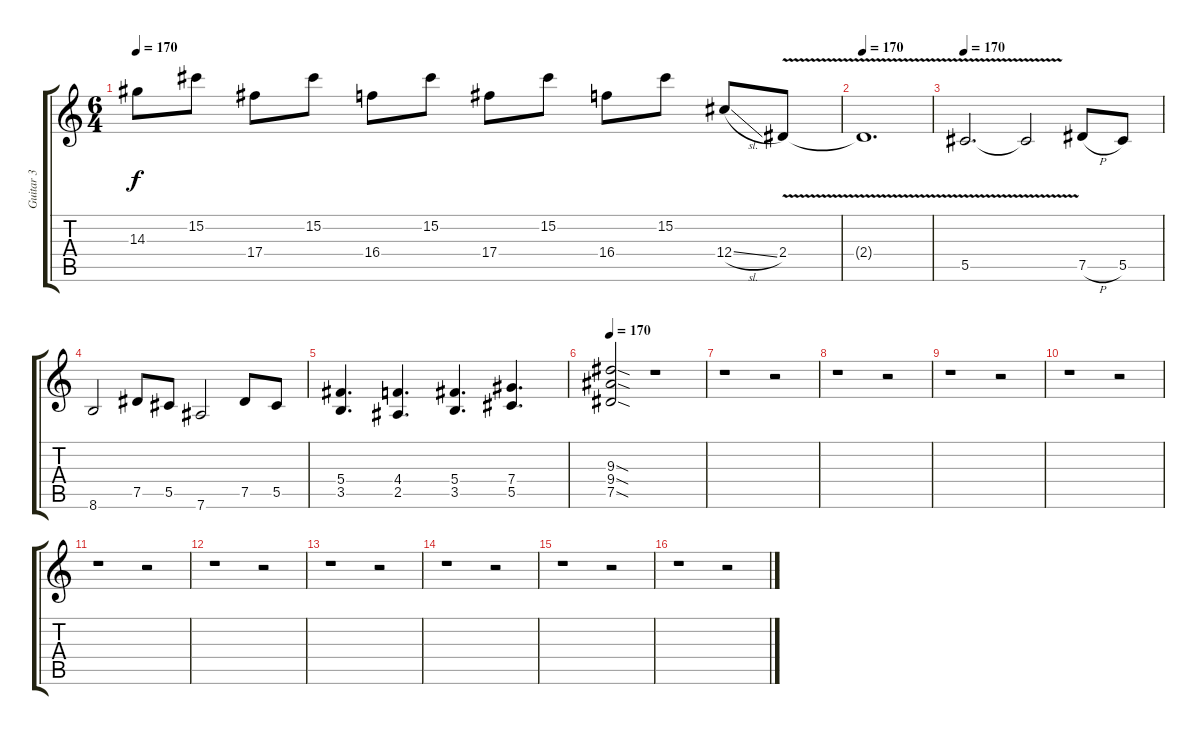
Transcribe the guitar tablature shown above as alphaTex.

\track ("Guitar 3" "Guitar 3") {instrument distortionguitar}
\staff {score tabs}
\tuning (Eb4 Bb3 Gb3 Db3 Ab2 Eb2) {hide}
\ts (6 4)
\tempo 170
\clef g2
\ks c
14.3.8{dy f} 15.2.8 17.4.8 15.2.8 16.4.8 15.2.8 17.4.8 15.2.8 16.4.8 15.2.8 12.4{sl}.8 2.4{v}.8 |
\tempo 170
2.4{t}.1{d} |
\tempo 170
5.5{v}.2{d} 5.5{t}.2 7.5{h}.8 5.5.8 |
8.6.2 7.5.8 5.5.8 7.6.2 7.5.8 5.5.8 |
(5.4 3.5).4{d} (4.4 2.5).4{d} (5.4 3.5).4{d} (7.4 5.5).4{d} |
\tempo 170
(9.3{sod} 9.4{sod} 7.5{sod}).2 r.1 |
r.1 r.2 |
r.1 r.2 |
r.1 r.2 |
r.1 r.2 |
r.1 r.2 |
r.1 r.2 |
r.1 r.2 |
r.1 r.2 |
r.1 r.2 |
r.1 r.2
